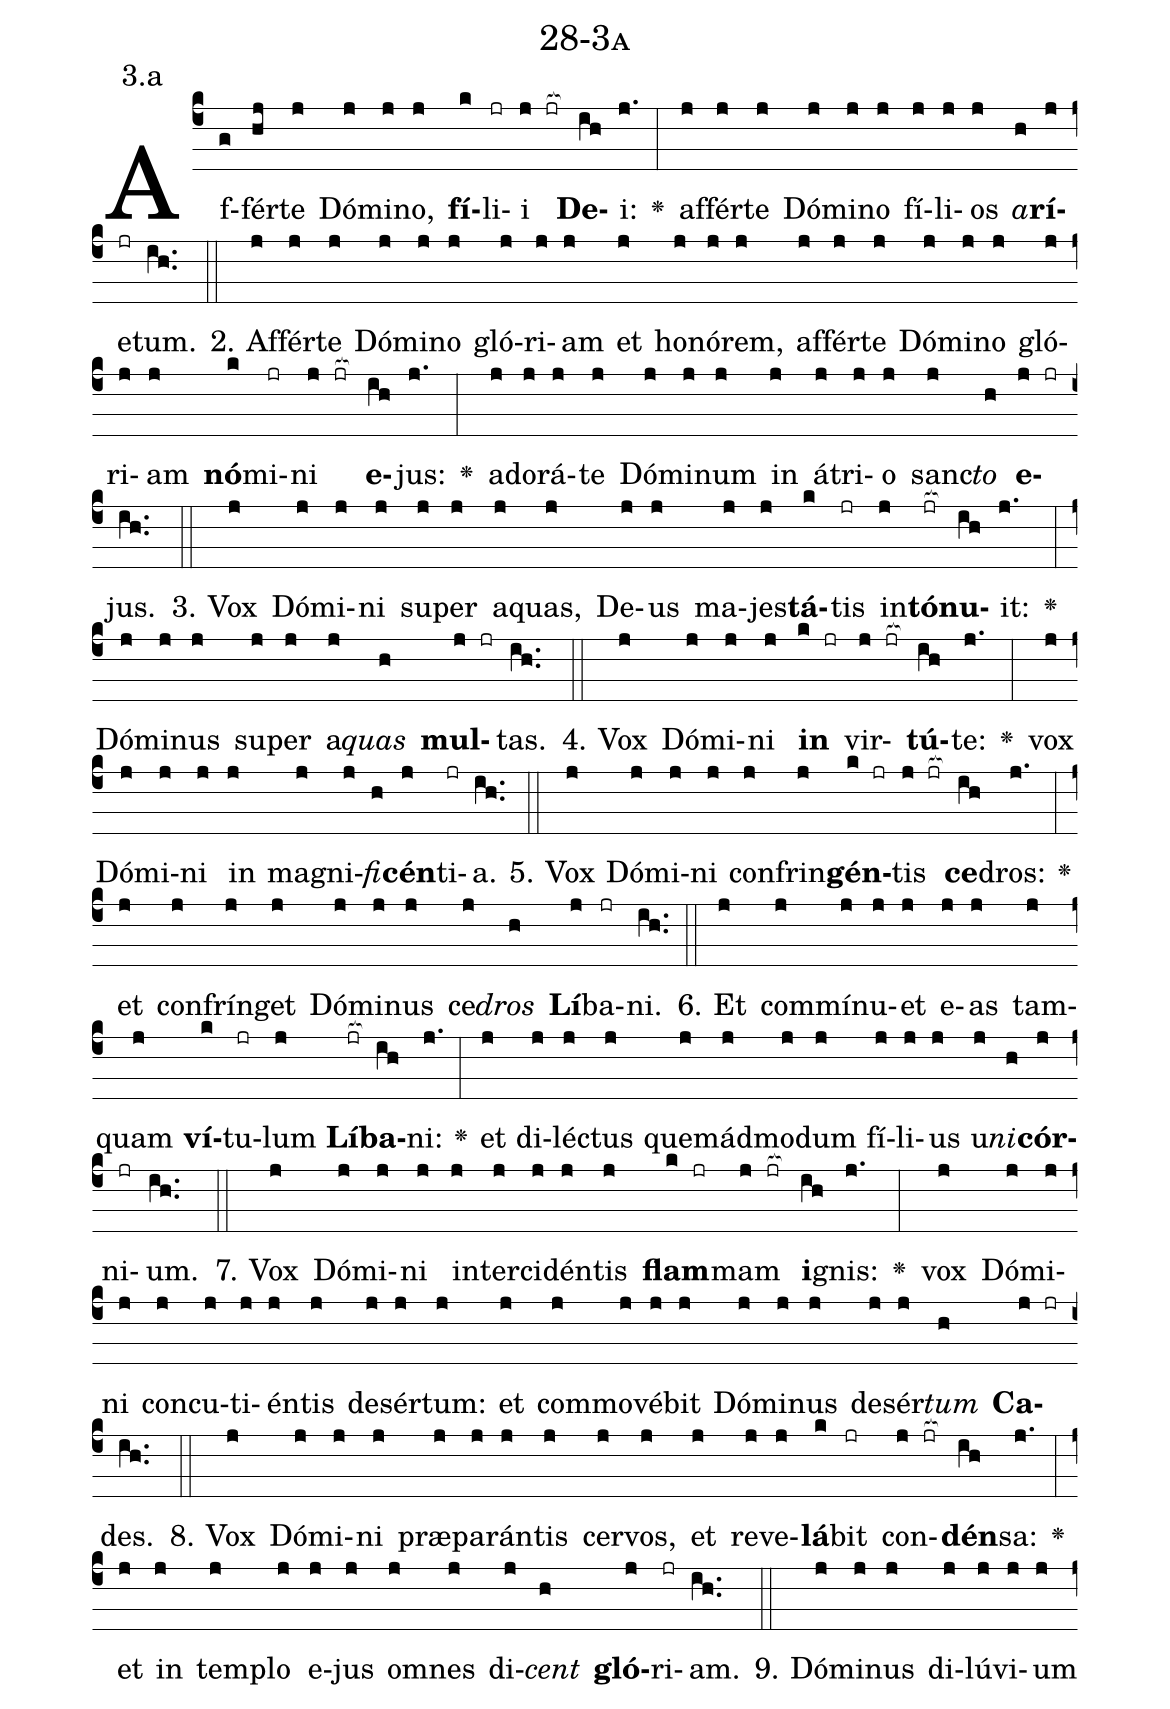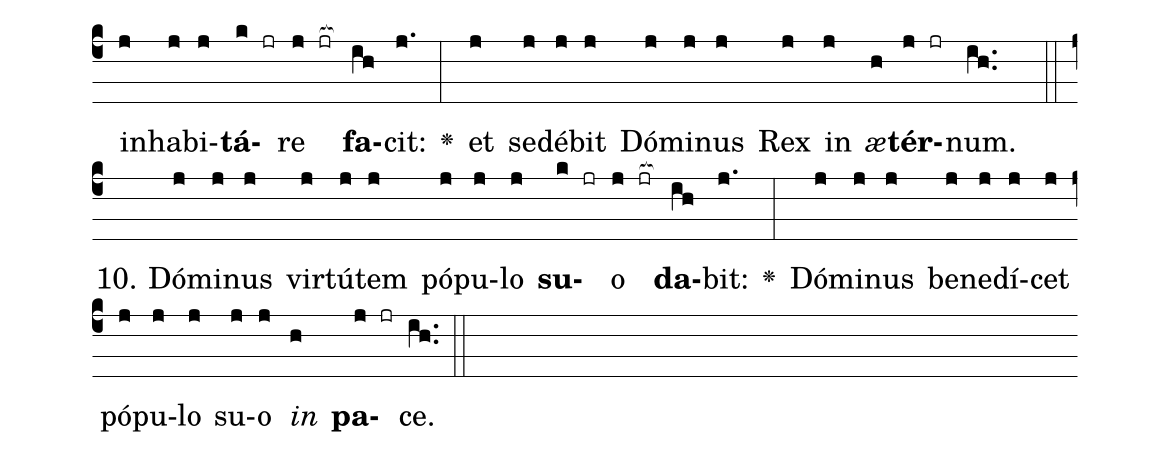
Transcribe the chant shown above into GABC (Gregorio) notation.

name: 28-3a;
annotation: 3.a;
%%
(c4)Af(g)fér(hj)te(j) Dó(j)mi(j)no,(j) <b>fí</b>(k)li(jr)i(j jr[ocb:1{]) <b>De</b>(ih[ocb:0}])i:(j.) <v>\greheightstar</v>(:) af(j)fér(j)te(j) Dó(j)mi(j)no(j) fí(j)li(j)os(j) <i>a</i>(h)<b>rí</b>(j)e(jr)tum.(ih..) (::)
2. Af(j)fér(j)te(j) Dó(j)mi(j)no(j) gló(j)ri(j)am(j) et(j) ho(j)nó(j)rem,(j) af(j)fér(j)te(j) Dó(j)mi(j)no(j) gló(j)ri(j)am(j) <b>nó</b>(k)mi(jr)ni(j jr[ocb:1{]) <b>e</b>(ih[ocb:0}])jus:(j.) <v>\greheightstar</v>(:) ad(j)o(j)rá(j)te(j) Dó(j)mi(j)num(j) in(j) á(j)tri(j)o(j) sanc(j)<i>to</i>(h) <b>e</b>(j jr)jus.(ih..) (::)
3. Vox(j) Dó(j)mi(j)ni(j) su(j)per(j) a(j)quas,(j) De(j)us(j) ma(j)jes(j)<b>tá</b>(k)tis(jr) in(j)<b>tó</b>(jr[ocb:1{])<b>nu</b>(ih[ocb:0}])it:(j.) <v>\greheightstar</v>(:) Dó(j)mi(j)nus(j) su(j)per(j) a(j)<i>quas</i>(h) <b>mul</b>(j jr)tas.(ih..) (::)
4. Vox(j) Dó(j)mi(j)ni(j) <b>in</b>(k jr) vir(j jr[ocb:1{])<b>tú</b>(ih[ocb:0}])te:(j.) <v>\greheightstar</v>(:) vox(j) Dó(j)mi(j)ni(j) in(j) ma(j)gni(j)<i>fi</i>(h)<b>cén</b>(j)ti(jr)a.(ih..) (::)
5. Vox(j) Dó(j)mi(j)ni(j) con(j)frin(j)<b>gén</b>(k jr)tis(j jr[ocb:1{]) <b>ce</b>(ih[ocb:0}])dros:(j.) <v>\greheightstar</v>(:) et(j) con(j)frín(j)get(j) Dó(j)mi(j)nus(j) ce(j)<i>dros</i>(h) <b>Lí</b>(j)ba(jr)ni.(ih..) (::)
6. Et(j) com(j)mí(j)nu(j)et(j) e(j)as(j) tam(j)quam(j) <b>ví</b>(k)tu(jr)lum(j) <b>Lí</b>(jr[ocb:1{])<b>ba</b>(ih[ocb:0}])ni:(j.) <v>\greheightstar</v>(:) et(j) di(j)léc(j)tus(j) quem(j)ád(j)mo(j)dum(j) fí(j)li(j)us(j) u(j)<i>ni</i>(h)<b>cór</b>(j)ni(jr)um.(ih..) (::)
7. Vox(j) Dó(j)mi(j)ni(j) in(j)ter(j)ci(j)dén(j)tis(j) <b>flam</b>(k jr)mam(j jr[ocb:1{]) <b>i</b>(ih[ocb:0}])gnis:(j.) <v>\greheightstar</v>(:) vox(j) Dó(j)mi(j)ni(j) con(j)cu(j)ti(j)én(j)tis(j) de(j)sér(j)tum:(j) et(j) com(j)mo(j)vé(j)bit(j) Dó(j)mi(j)nus(j) de(j)sér(j)<i>tum</i>(h) <b>Ca</b>(j jr)des.(ih..) (::)
8. Vox(j) Dó(j)mi(j)ni(j) præ(j)pa(j)rán(j)tis(j) cer(j)vos,(j) et(j) re(j)ve(j)<b>lá</b>(k)bit(jr) con(j jr[ocb:1{])<b>dén</b>(ih[ocb:0}])sa:(j.) <v>\greheightstar</v>(:) et(j) in(j) tem(j)plo(j) e(j)jus(j) om(j)nes(j) di(j)<i>cent</i>(h) <b>gló</b>(j)ri(jr)am.(ih..) (::)
9. Dó(j)mi(j)nus(j) di(j)lú(j)vi(j)um(j) in(j)ha(j)bi(j)<b>tá</b>(k jr)re(j jr[ocb:1{]) <b>fa</b>(ih[ocb:0}])cit:(j.) <v>\greheightstar</v>(:) et(j) se(j)dé(j)bit(j) Dó(j)mi(j)nus(j) Rex(j) in(j) <i>æ</i>(h)<b>tér</b>(j jr)num.(ih..) (::)
10. Dó(j)mi(j)nus(j) vir(j)tú(j)tem(j) pó(j)pu(j)lo(j) <b>su</b>(k jr)o(j jr[ocb:1{]) <b>da</b>(ih[ocb:0}])bit:(j.) <v>\greheightstar</v>(:) Dó(j)mi(j)nus(j) be(j)ne(j)dí(j)cet(j) pó(j)pu(j)lo(j) su(j)o(j) <i>in</i>(h) <b>pa</b>(j jr)ce.(ih..) (::)
